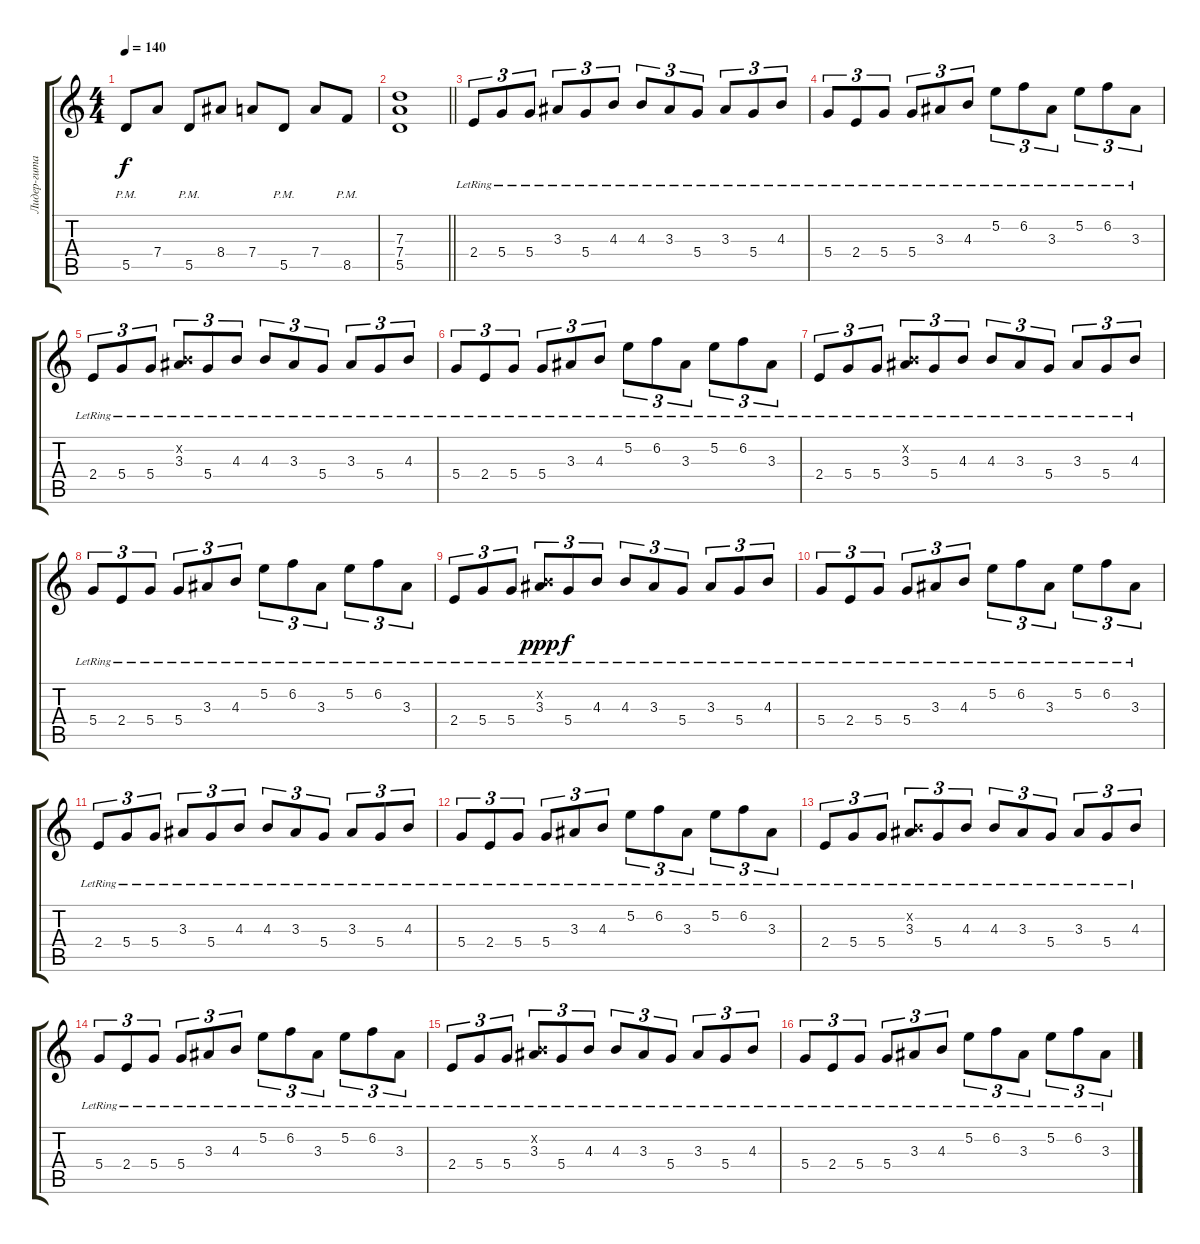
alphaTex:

\track ("Лидер-гитара (Гальдер)" "Лидер-гита") {instrument distortionguitar}
\staff {score tabs}
\tuning (E4 B3 G3 D3 A2 E2) {hide}
\ts (4 4)
\tempo 140
\clef g2
\ks c
5.5{pm}.8{dy f} 7.4.8 5.5{pm}.8 8.4.8 7.4.8 5.5{pm}.8 7.4.8 8.5{pm}.8 |
\barLineRight lightlight
(7.3 7.4 5.5).1 |
2.4{lr}.8{tu (3 2)} 5.4{lr}.8{tu (3 2)} 5.4{lr}.8{tu (3 2)} 3.3{lr}.8{tu (3 2)} 5.4{lr}.8{tu (3 2)} 4.3{lr}.8{tu (3 2)} 4.3{lr}.8{tu (3 2)} 3.3{lr}.8{tu (3 2)} 5.4{lr}.8{tu (3 2)} 3.3{lr}.8{tu (3 2)} 5.4{lr}.8{tu (3 2)} 4.3{lr}.8{tu (3 2)} |
5.4{lr}.8{tu (3 2)} 2.4{lr}.8{tu (3 2)} 5.4{lr}.8{tu (3 2)} 5.4{lr}.8{tu (3 2)} 3.3{lr}.8{tu (3 2)} 4.3{lr}.8{tu (3 2)} 5.2{lr}.8{tu (3 2)} 6.2{lr}.8{tu (3 2)} 3.3{lr}.8{tu (3 2)} 5.2{lr}.8{tu (3 2)} 6.2{lr}.8{tu (3 2)} 3.3{lr}.8{tu (3 2)} |
2.4{lr}.8{tu (3 2)} 5.4{lr}.8{tu (3 2)} 5.4{lr}.8{tu (3 2)} (0.2{x} 3.3{lr}).8{tu (3 2)} 5.4{lr}.8{tu (3 2)} 4.3{lr}.8{tu (3 2)} 4.3{lr}.8{tu (3 2)} 3.3{lr}.8{tu (3 2)} 5.4{lr}.8{tu (3 2)} 3.3{lr}.8{tu (3 2)} 5.4{lr}.8{tu (3 2)} 4.3{lr}.8{tu (3 2)} |
5.4{lr}.8{tu (3 2)} 2.4{lr}.8{tu (3 2)} 5.4{lr}.8{tu (3 2)} 5.4{lr}.8{tu (3 2)} 3.3{lr}.8{tu (3 2)} 4.3{lr}.8{tu (3 2)} 5.2{lr}.8{tu (3 2)} 6.2{lr}.8{tu (3 2)} 3.3{lr}.8{tu (3 2)} 5.2{lr}.8{tu (3 2)} 6.2{lr}.8{tu (3 2)} 3.3{lr}.8{tu (3 2)} |
2.4{lr}.8{tu (3 2)} 5.4{lr}.8{tu (3 2)} 5.4{lr}.8{tu (3 2)} (0.2{x} 3.3{lr}).8{tu (3 2)} 5.4{lr}.8{tu (3 2)} 4.3{lr}.8{tu (3 2)} 4.3{lr}.8{tu (3 2)} 3.3{lr}.8{tu (3 2)} 5.4{lr}.8{tu (3 2)} 3.3{lr}.8{tu (3 2)} 5.4{lr}.8{tu (3 2)} 4.3{lr}.8{tu (3 2)} |
5.4{lr}.8{tu (3 2)} 2.4{lr}.8{tu (3 2)} 5.4{lr}.8{tu (3 2)} 5.4{lr}.8{tu (3 2)} 3.3{lr}.8{tu (3 2)} 4.3{lr}.8{tu (3 2)} 5.2{lr}.8{tu (3 2)} 6.2{lr}.8{tu (3 2)} 3.3{lr}.8{tu (3 2)} 5.2{lr}.8{tu (3 2)} 6.2{lr}.8{tu (3 2)} 3.3{lr}.8{tu (3 2)} |
2.4{lr}.8{tu (3 2)} 5.4{lr}.8{tu (3 2)} 5.4{lr}.8{tu (3 2)} (0.2{x} 3.3{lr}).8{tu (3 2) dy ppp} 5.4{lr}.8{tu (3 2) dy f} 4.3{lr}.8{tu (3 2)} 4.3{lr}.8{tu (3 2)} 3.3{lr}.8{tu (3 2)} 5.4{lr}.8{tu (3 2)} 3.3{lr}.8{tu (3 2)} 5.4{lr}.8{tu (3 2)} 4.3{lr}.8{tu (3 2)} |
5.4{lr}.8{tu (3 2)} 2.4{lr}.8{tu (3 2)} 5.4{lr}.8{tu (3 2)} 5.4{lr}.8{tu (3 2)} 3.3{lr}.8{tu (3 2)} 4.3{lr}.8{tu (3 2)} 5.2{lr}.8{tu (3 2)} 6.2{lr}.8{tu (3 2)} 3.3{lr}.8{tu (3 2)} 5.2{lr}.8{tu (3 2)} 6.2{lr}.8{tu (3 2)} 3.3{lr}.8{tu (3 2)} |
2.4{lr}.8{tu (3 2)} 5.4{lr}.8{tu (3 2)} 5.4{lr}.8{tu (3 2)} 3.3{lr}.8{tu (3 2)} 5.4{lr}.8{tu (3 2)} 4.3{lr}.8{tu (3 2)} 4.3{lr}.8{tu (3 2)} 3.3{lr}.8{tu (3 2)} 5.4{lr}.8{tu (3 2)} 3.3{lr}.8{tu (3 2)} 5.4{lr}.8{tu (3 2)} 4.3{lr}.8{tu (3 2)} |
5.4{lr}.8{tu (3 2)} 2.4{lr}.8{tu (3 2)} 5.4{lr}.8{tu (3 2)} 5.4{lr}.8{tu (3 2)} 3.3{lr}.8{tu (3 2)} 4.3{lr}.8{tu (3 2)} 5.2{lr}.8{tu (3 2)} 6.2{lr}.8{tu (3 2)} 3.3{lr}.8{tu (3 2)} 5.2{lr}.8{tu (3 2)} 6.2{lr}.8{tu (3 2)} 3.3{lr}.8{tu (3 2)} |
2.4{lr}.8{tu (3 2)} 5.4{lr}.8{tu (3 2)} 5.4{lr}.8{tu (3 2)} (0.2{x} 3.3{lr}).8{tu (3 2)} 5.4{lr}.8{tu (3 2)} 4.3{lr}.8{tu (3 2)} 4.3{lr}.8{tu (3 2)} 3.3{lr}.8{tu (3 2)} 5.4{lr}.8{tu (3 2)} 3.3{lr}.8{tu (3 2)} 5.4{lr}.8{tu (3 2)} 4.3{lr}.8{tu (3 2)} |
5.4{lr}.8{tu (3 2)} 2.4{lr}.8{tu (3 2)} 5.4{lr}.8{tu (3 2)} 5.4{lr}.8{tu (3 2)} 3.3{lr}.8{tu (3 2)} 4.3{lr}.8{tu (3 2)} 5.2{lr}.8{tu (3 2)} 6.2{lr}.8{tu (3 2)} 3.3{lr}.8{tu (3 2)} 5.2{lr}.8{tu (3 2)} 6.2{lr}.8{tu (3 2)} 3.3{lr}.8{tu (3 2)} |
2.4{lr}.8{tu (3 2)} 5.4{lr}.8{tu (3 2)} 5.4{lr}.8{tu (3 2)} (0.2{x} 3.3{lr}).8{tu (3 2)} 5.4{lr}.8{tu (3 2)} 4.3{lr}.8{tu (3 2)} 4.3{lr}.8{tu (3 2)} 3.3{lr}.8{tu (3 2)} 5.4{lr}.8{tu (3 2)} 3.3{lr}.8{tu (3 2)} 5.4{lr}.8{tu (3 2)} 4.3{lr}.8{tu (3 2)} |
5.4{lr}.8{tu (3 2)} 2.4{lr}.8{tu (3 2)} 5.4{lr}.8{tu (3 2)} 5.4{lr}.8{tu (3 2)} 3.3{lr}.8{tu (3 2)} 4.3{lr}.8{tu (3 2)} 5.2{lr}.8{tu (3 2)} 6.2{lr}.8{tu (3 2)} 3.3{lr}.8{tu (3 2)} 5.2{lr}.8{tu (3 2)} 6.2{lr}.8{tu (3 2)} 3.3{lr}.8{tu (3 2)}
